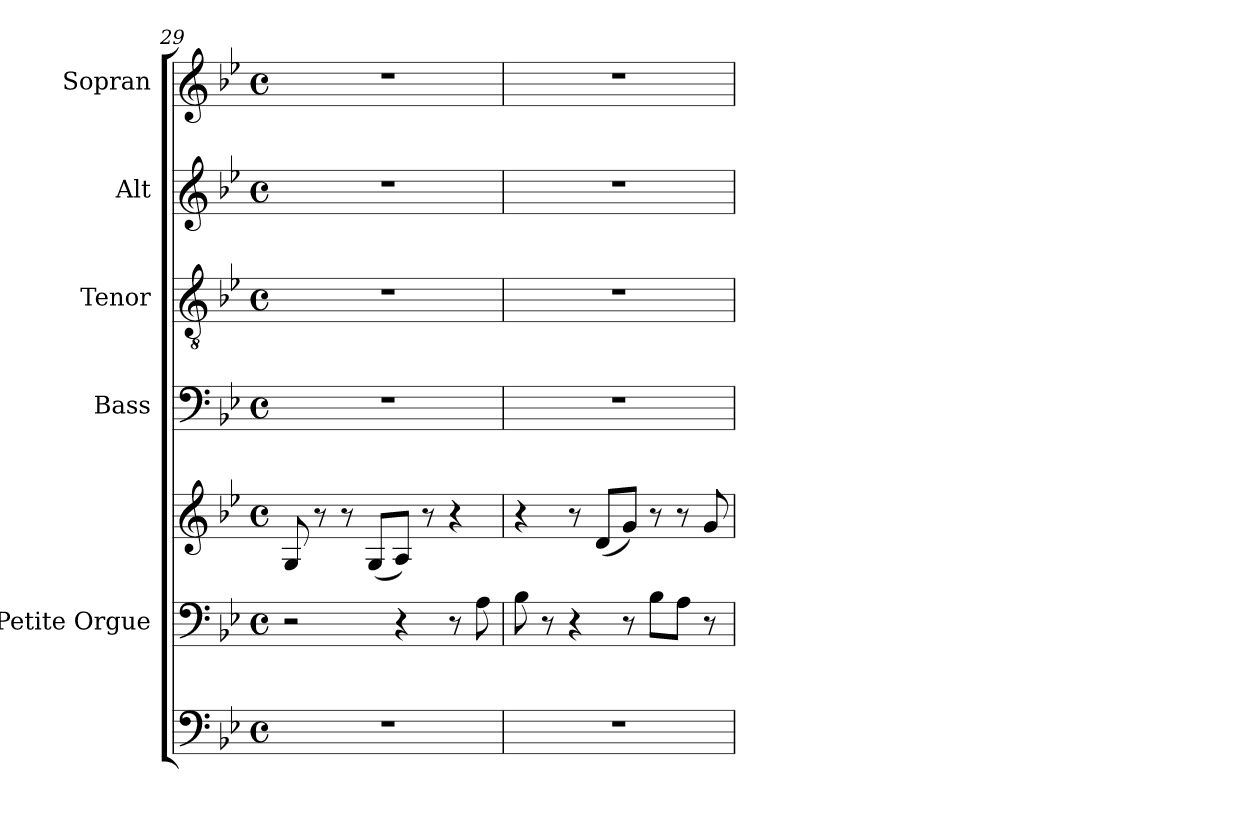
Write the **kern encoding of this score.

**kern	**kern	**kern	**kern	**kern	**kern	**kern
*part6	*part5	*part5	*part4	*part3	*part2	*part1
*staff7	*staff6	*staff5	*staff4	*staff3	*staff2	*staff1
*	*I"Petite Orgue	*	*I"Bass	*I"Tenor	*I"Alt	*I"Sopran
*	*I'Org. 1	*	*I'B.	*I'T.	*I'A.	*I'S.
*clefF4	*clefF4	*clefG2	*clefF4	*clefGv2	*clefG2	*clefG2
*k[b-e-]	*k[b-e-]	*k[b-e-]	*k[b-e-]	*k[b-e-]	*k[b-e-]	*k[b-e-]
*B-:	*B-:	*B-:	*B-:	*B-:	*B-:	*B-:
*M4/4	*M4/4	*M4/4	*M4/4	*M4/4	*M4/4	*M4/4
*met(c)	*met(c)	*met(c)	*met(c)	*met(c)	*met(c)	*met(c)
=29	=29	=29	=29	=29	=29	=29
1r	2r	8G/	1r	1r	1r	1r
.	.	8r	.	.	.	.
.	.	8r	.	.	.	.
.	.	(<8G/L	.	.	.	.
.	4r	8A/J)	.	.	.	.
.	.	8r	.	.	.	.
.	8r	4r	.	.	.	.
.	8A\	.	.	.	.	.
=30	=30	=30	=30	=30	=30	=30
1r	8B-\	4r	1r	1r	1r	1r
.	8r	.	.	.	.	.
.	4r	8r	.	.	.	.
.	.	(<8d/L	.	.	.	.
.	8r	8g/J)	.	.	.	.
.	8B-\L	8r	.	.	.	.
.	8A\J	8r	.	.	.	.
.	8r	8g/	.	.	.	.
=	=	=	=	=	=	=
*-	*-	*-	*-	*-	*-	*-
